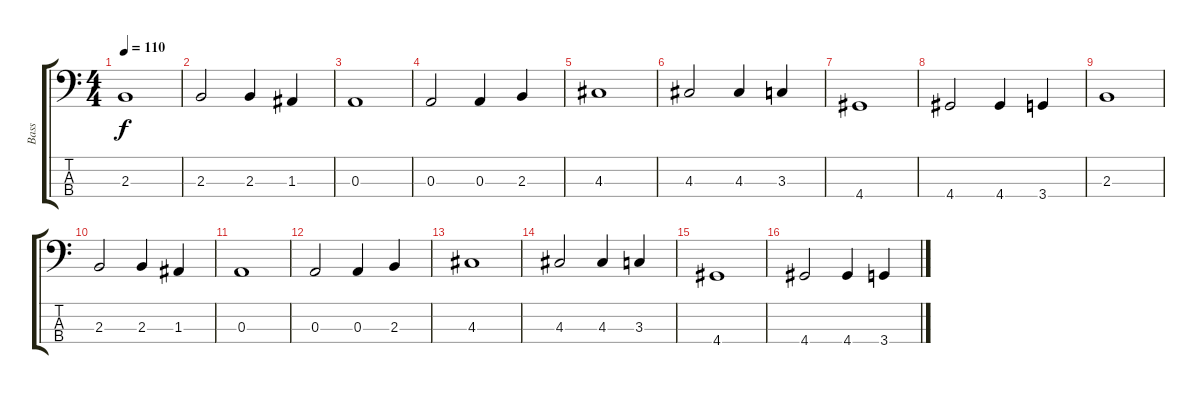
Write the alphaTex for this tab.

\track ("Bass" "Bass") {instrument fretlessbass}
\staff {score tabs}
\tuning (G2 D2 A1 E1) {hide}
\ts (4 4)
\tempo 110
\clef f4
\ks c
2.3.1{dy f} |
2.3.2 2.3.4 1.3.4 |
0.3.1 |
0.3.2 0.3.4 2.3.4 |
4.3.1 |
4.3.2 4.3.4 3.3.4 |
4.4.1 |
4.4.2 4.4.4 3.4.4 |
2.3.1 |
2.3.2 2.3.4 1.3.4 |
0.3.1 |
0.3.2 0.3.4 2.3.4 |
4.3.1 |
4.3.2 4.3.4 3.3.4 |
4.4.1 |
4.4.2 4.4.4 3.4.4
